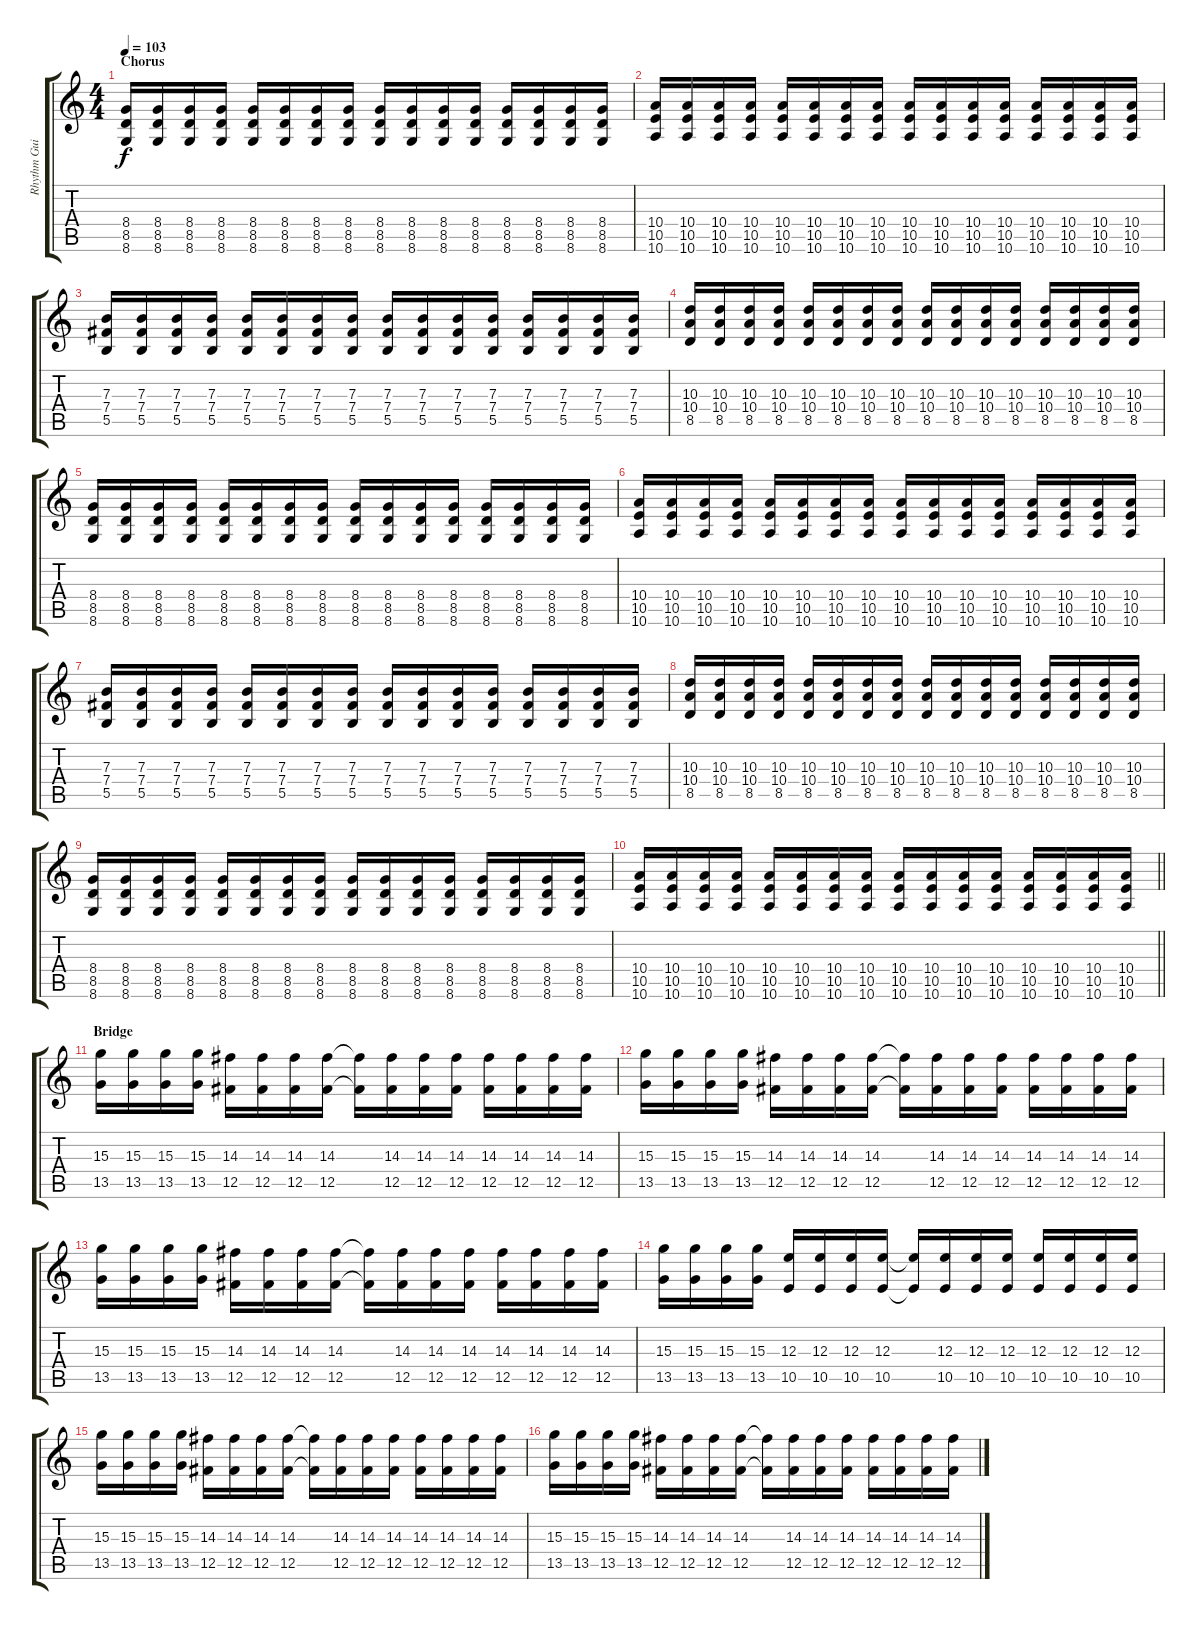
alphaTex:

\track ("Rhythm Guitar" "Rhythm Gui") {instrument distortionguitar}
\staff {score tabs}
\tuning (Db4 Ab3 E3 B2 Gb2 B1) {hide}
\ts (4 4)
\section ("" "Chorus")
\tempo 103
\clef g2
\ks c
(8.4 8.5 8.6).16{dy f} (8.4 8.5 8.6).16 (8.4 8.5 8.6).16 (8.4 8.5 8.6).16 (8.4 8.5 8.6).16 (8.4 8.5 8.6).16 (8.4 8.5 8.6).16 (8.4 8.5 8.6).16 (8.4 8.5 8.6).16 (8.4 8.5 8.6).16 (8.4 8.5 8.6).16 (8.4 8.5 8.6).16 (8.4 8.5 8.6).16 (8.4 8.5 8.6).16 (8.4 8.5 8.6).16 (8.4 8.5 8.6).16 |
(10.4 10.5 10.6).16 (10.4 10.5 10.6).16 (10.4 10.5 10.6).16 (10.4 10.5 10.6).16 (10.4 10.5 10.6).16 (10.4 10.5 10.6).16 (10.4 10.5 10.6).16 (10.4 10.5 10.6).16 (10.4 10.5 10.6).16 (10.4 10.5 10.6).16 (10.4 10.5 10.6).16 (10.4 10.5 10.6).16 (10.4 10.5 10.6).16 (10.4 10.5 10.6).16 (10.4 10.5 10.6).16 (10.4 10.5 10.6).16 |
(7.3 7.4 5.5).16 (7.3 7.4 5.5).16 (7.3 7.4 5.5).16 (7.3 7.4 5.5).16 (7.3 7.4 5.5).16 (7.3 7.4 5.5).16 (7.3 7.4 5.5).16 (7.3 7.4 5.5).16 (7.3 7.4 5.5).16 (7.3 7.4 5.5).16 (7.3 7.4 5.5).16 (7.3 7.4 5.5).16 (7.3 7.4 5.5).16 (7.3 7.4 5.5).16 (7.3 7.4 5.5).16 (7.3 7.4 5.5).16 |
(10.3 10.4 8.5).16 (10.3 10.4 8.5).16 (10.3 10.4 8.5).16 (10.3 10.4 8.5).16 (10.3 10.4 8.5).16 (10.3 10.4 8.5).16 (10.3 10.4 8.5).16 (10.3 10.4 8.5).16 (10.3 10.4 8.5).16 (10.3 10.4 8.5).16 (10.3 10.4 8.5).16 (10.3 10.4 8.5).16 (10.3 10.4 8.5).16 (10.3 10.4 8.5).16 (10.3 10.4 8.5).16 (10.3 10.4 8.5).16 |
(8.4 8.5 8.6).16 (8.4 8.5 8.6).16 (8.4 8.5 8.6).16 (8.4 8.5 8.6).16 (8.4 8.5 8.6).16 (8.4 8.5 8.6).16 (8.4 8.5 8.6).16 (8.4 8.5 8.6).16 (8.4 8.5 8.6).16 (8.4 8.5 8.6).16 (8.4 8.5 8.6).16 (8.4 8.5 8.6).16 (8.4 8.5 8.6).16 (8.4 8.5 8.6).16 (8.4 8.5 8.6).16 (8.4 8.5 8.6).16 |
(10.4 10.5 10.6).16 (10.4 10.5 10.6).16 (10.4 10.5 10.6).16 (10.4 10.5 10.6).16 (10.4 10.5 10.6).16 (10.4 10.5 10.6).16 (10.4 10.5 10.6).16 (10.4 10.5 10.6).16 (10.4 10.5 10.6).16 (10.4 10.5 10.6).16 (10.4 10.5 10.6).16 (10.4 10.5 10.6).16 (10.4 10.5 10.6).16 (10.4 10.5 10.6).16 (10.4 10.5 10.6).16 (10.4 10.5 10.6).16 |
(7.3 7.4 5.5).16 (7.3 7.4 5.5).16 (7.3 7.4 5.5).16 (7.3 7.4 5.5).16 (7.3 7.4 5.5).16 (7.3 7.4 5.5).16 (7.3 7.4 5.5).16 (7.3 7.4 5.5).16 (7.3 7.4 5.5).16 (7.3 7.4 5.5).16 (7.3 7.4 5.5).16 (7.3 7.4 5.5).16 (7.3 7.4 5.5).16 (7.3 7.4 5.5).16 (7.3 7.4 5.5).16 (7.3 7.4 5.5).16 |
(10.3 10.4 8.5).16 (10.3 10.4 8.5).16 (10.3 10.4 8.5).16 (10.3 10.4 8.5).16 (10.3 10.4 8.5).16 (10.3 10.4 8.5).16 (10.3 10.4 8.5).16 (10.3 10.4 8.5).16 (10.3 10.4 8.5).16 (10.3 10.4 8.5).16 (10.3 10.4 8.5).16 (10.3 10.4 8.5).16 (10.3 10.4 8.5).16 (10.3 10.4 8.5).16 (10.3 10.4 8.5).16 (10.3 10.4 8.5).16 |
(8.4 8.5 8.6).16 (8.4 8.5 8.6).16 (8.4 8.5 8.6).16 (8.4 8.5 8.6).16 (8.4 8.5 8.6).16 (8.4 8.5 8.6).16 (8.4 8.5 8.6).16 (8.4 8.5 8.6).16 (8.4 8.5 8.6).16 (8.4 8.5 8.6).16 (8.4 8.5 8.6).16 (8.4 8.5 8.6).16 (8.4 8.5 8.6).16 (8.4 8.5 8.6).16 (8.4 8.5 8.6).16 (8.4 8.5 8.6).16 |
\barLineRight lightlight
(10.4 10.5 10.6).16 (10.4 10.5 10.6).16 (10.4 10.5 10.6).16 (10.4 10.5 10.6).16 (10.4 10.5 10.6).16 (10.4 10.5 10.6).16 (10.4 10.5 10.6).16 (10.4 10.5 10.6).16 (10.4 10.5 10.6).16 (10.4 10.5 10.6).16 (10.4 10.5 10.6).16 (10.4 10.5 10.6).16 (10.4 10.5 10.6).16 (10.4 10.5 10.6).16 (10.4 10.5 10.6).16 (10.4 10.5 10.6).16 |
\section ("" "Bridge")
(15.3 13.5).16{volume 16 instrument electricguitarclean} (15.3 13.5).16 (15.3 13.5).16 (15.3 13.5).16 (14.3 12.5).16 (14.3 12.5).16 (14.3 12.5).16 (14.3 12.5).16 (14.3{t} 12.5{t}).16 (14.3 12.5).16 (14.3 12.5).16 (14.3 12.5).16 (14.3 12.5).16 (14.3 12.5).16 (14.3 12.5).16 (14.3 12.5).16 |
(15.3 13.5).16 (15.3 13.5).16 (15.3 13.5).16 (15.3 13.5).16 (14.3 12.5).16 (14.3 12.5).16 (14.3 12.5).16 (14.3 12.5).16 (14.3{t} 12.5{t}).16 (14.3 12.5).16 (14.3 12.5).16 (14.3 12.5).16 (14.3 12.5).16 (14.3 12.5).16 (14.3 12.5).16 (14.3 12.5).16 |
(15.3 13.5).16 (15.3 13.5).16 (15.3 13.5).16 (15.3 13.5).16 (14.3 12.5).16 (14.3 12.5).16 (14.3 12.5).16 (14.3 12.5).16 (14.3{t} 12.5{t}).16 (14.3 12.5).16 (14.3 12.5).16 (14.3 12.5).16 (14.3 12.5).16 (14.3 12.5).16 (14.3 12.5).16 (14.3 12.5).16 |
(15.3 13.5).16 (15.3 13.5).16 (15.3 13.5).16 (15.3 13.5).16 (12.3 10.5).16 (12.3 10.5).16 (12.3 10.5).16 (12.3 10.5).16 (12.3{t} 10.5{t}).16 (12.3 10.5).16 (12.3 10.5).16 (12.3 10.5).16 (12.3 10.5).16 (12.3 10.5).16 (12.3 10.5).16 (12.3 10.5).16 |
(15.3 13.5).16 (15.3 13.5).16 (15.3 13.5).16 (15.3 13.5).16 (14.3 12.5).16 (14.3 12.5).16 (14.3 12.5).16 (14.3 12.5).16 (14.3{t} 12.5{t}).16 (14.3 12.5).16 (14.3 12.5).16 (14.3 12.5).16 (14.3 12.5).16 (14.3 12.5).16 (14.3 12.5).16 (14.3 12.5).16 |
(15.3 13.5).16 (15.3 13.5).16 (15.3 13.5).16 (15.3 13.5).16 (14.3 12.5).16 (14.3 12.5).16 (14.3 12.5).16 (14.3 12.5).16 (14.3{t} 12.5{t}).16 (14.3 12.5).16 (14.3 12.5).16 (14.3 12.5).16 (14.3 12.5).16 (14.3 12.5).16 (14.3 12.5).16 (14.3 12.5).16
